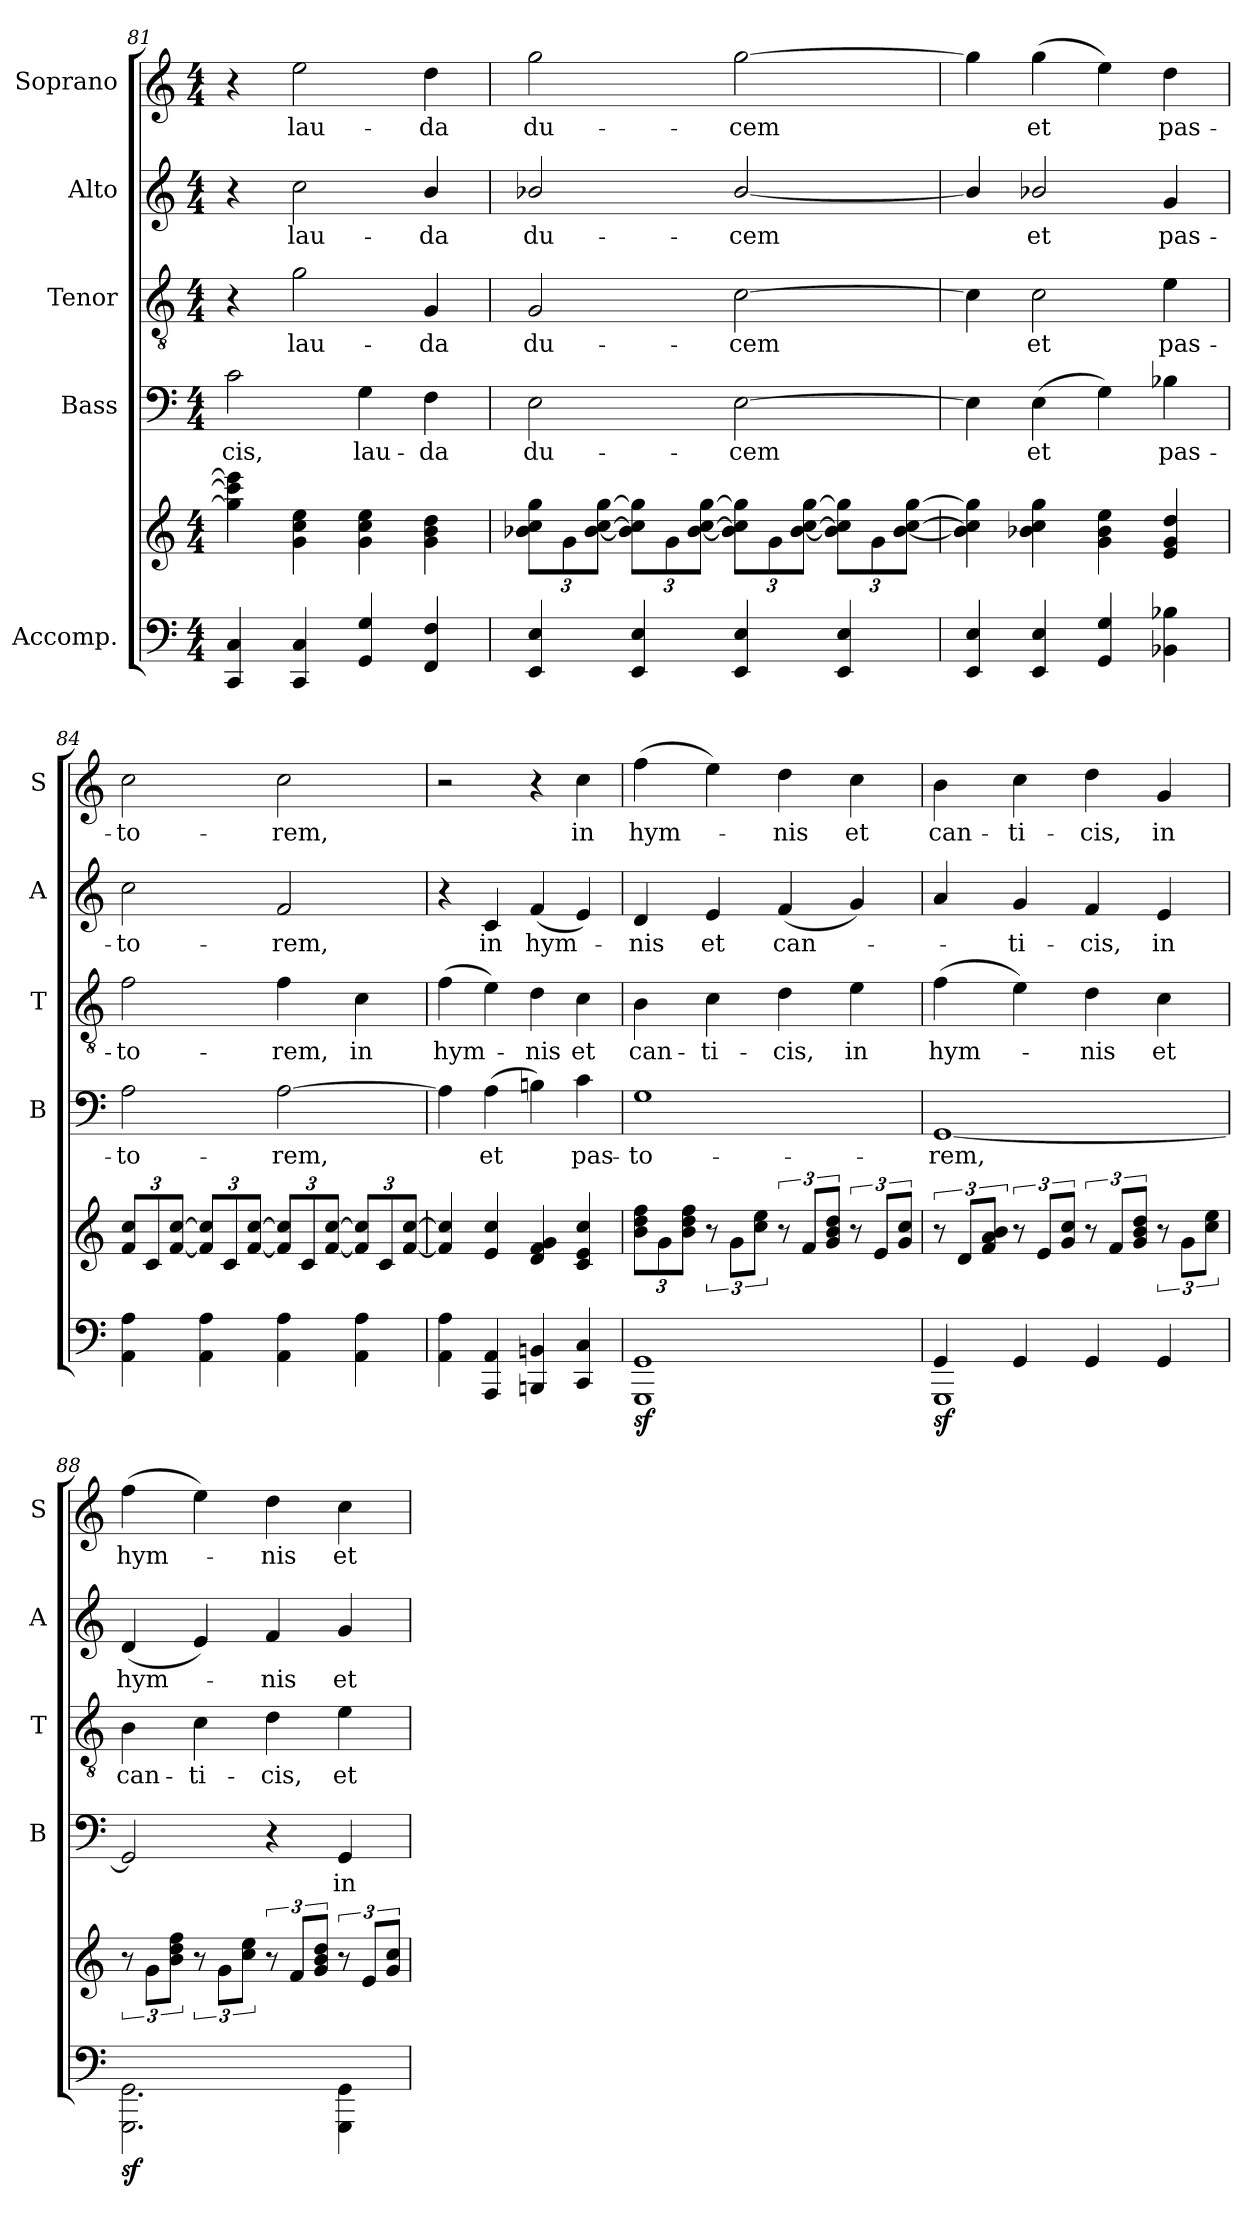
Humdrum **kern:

**kern	**kern	**dynam	**kern	**text	**kern	**text	**kern	**text	**kern	**text
*part5	*part5	*part5	*part4	*part4	*part3	*part3	*part2	*part2	*part1	*part1
*staff6	*staff5	*staff5/6	*staff4	*staff4	*staff3	*staff3	*staff2	*staff2	*staff1	*staff1
*I"Accomp.	*	*	*I"Bass	*	*I"Tenor	*	*I"Alto	*	*I"Soprano	*
*	*	*	*I'B	*	*I'T	*	*I'A	*	*I'S	*
*clefF4	*clefG2	*	*clefF4	*	*clefGv2	*	*clefG2	*	*clefG2	*
*k[]	*k[]	*	*k[]	*	*k[]	*	*k[]	*	*k[]	*
*M4/4	*M4/4	*	*M4/4	*	*M4/4	*	*M4/4	*	*M4/4	*
=81	=81	=81	=81	=81	=81	=81	=81	=81	=81	=81
*^	*	*	*	*	*	*	*	*	*	*
!	!	!	!	!	!LO:LY:b	!	!	!	!	!	!
4CC/ 4C/	1ryy	4gg\] 4ccc\] 4eee\]	.	2c\	-cis,	4r	.	4r	.	4r	.
!	!	!	!	!	!	!	!LO:LY:b	!	!LO:LY:b	!	!LO:LY:b
4CC/ 4C/	.	4g\ 4cc\ 4ee\	.	.	.	2g\	lau-	2cc\	lau-	2ee\	lau-
!	!	!	!	!	!LO:LY:b	!	!	!	!	!	!
4GG/ 4G/	.	4g\ 4cc\ 4ee\	.	4G\	lau-	.	.	.	.	.	.
!	!	!	!	!	!LO:LY:b	!	!LO:LY:b	!	!LO:LY:b	!	!LO:LY:b
4FF/ 4F/	.	4g\ 4b\ 4dd\	.	4F\	-da	4G/	-da	4b/	-da	4dd\	-da
!!LO:PB:g=z
=82	=82	=82	=82	=82	=82	=82	=82	=82	=82	=82	=82
*	*	*Xbrackettup	*	*	*	*	*	*	*	*	*
!	!	!	!	!	!LO:LY:b	!	!LO:LY:b	!	!LO:LY:b	!	!LO:LY:b
4EE/ 4E/	1ryy	12b-X\ 12cc\ 12gg\L	.	2E\	du-	2G/	du-	2b-X/	du-	2gg\	du-
.	.	12g\	.	.	.	.	.	.	.	.	.
.	.	[12b-\ [12cc\ [12gg\J	.	.	.	.	.	.	.	.	.
4EE/ 4E/	.	12b-\] 12cc\] 12gg\]L	.	.	.	.	.	.	.	.	.
.	.	12g\	.	.	.	.	.	.	.	.	.
.	.	[12b-\ [12cc\ [12gg\J	.	.	.	.	.	.	.	.	.
!	!	!	!	!	!LO:LY:b	!	!LO:LY:b	!	!LO:LY:b	!	!LO:LY:b
4EE/ 4E/	.	12b-\] 12cc\] 12gg\]L	.	[2E\	-cem	[2c\	-cem	[2b-/	-cem	[2gg\	-cem
.	.	12g\	.	.	.	.	.	.	.	.	.
.	.	[12b-\ [12cc\ [12gg\J	.	.	.	.	.	.	.	.	.
4EE/ 4E/	.	12b-\] 12cc\] 12gg\]L	.	.	.	.	.	.	.	.	.
.	.	12g\	.	.	.	.	.	.	.	.	.
.	.	[12b-\ [12cc\ [12gg\J	.	.	.	.	.	.	.	.	.
!!LO:LB:g=z
=83	=83	=83	=83	=83	=83	=83	=83	=83	=83	=83	=83
4EE/ 4E/	1ryy	4b-\] 4cc\] 4gg\]	.	4E\]	.	4c\]	.	4b-/]	.	4gg\]	.
!	!	!	!	!	!LO:LY:b	!	!LO:LY:b	!	!LO:LY:b	!	!LO:LY:b
4EE/ 4E/	.	4b-X\ 4cc\ 4gg\	.	(>4E\	et	2c\	et	2b-X/	et	(>4gg\	et
4GG/ 4G/	.	4g\ 4b-\ 4ee\	.	4G\)	.	.	.	.	.	4ee\)	.
!	!	!	!	!	!LO:LY:b	!	!LO:LY:b	!	!LO:LY:b	!	!LO:LY:b
4BB-X\ 4B-X\	.	4e/ 4g/ 4dd/	.	4B-X\	pas-	4e\	pas-	4g/	pas-	4dd\	pas-
=84	=84	=84	=84	=84	=84	=84	=84	=84	=84	=84	=84
!	!	!	!	!	!LO:LY:b	!	!LO:LY:b	!	!LO:LY:b	!	!LO:LY:b
4AA\ 4A\	1ryy	12f/ 12cc/L	.	2A\	-to-	2f\	-to-	2cc\	-to-	2cc\	-to-
.	.	12c/	.	.	.	.	.	.	.	.	.
.	.	[12f/ [12cc/J	.	.	.	.	.	.	.	.	.
4AA\ 4A\	.	12f/] 12cc/]L	.	.	.	.	.	.	.	.	.
.	.	12c/	.	.	.	.	.	.	.	.	.
.	.	[12f/ [12cc/J	.	.	.	.	.	.	.	.	.
!	!	!	!	!	!LO:LY:b	!	!LO:LY:b	!	!LO:LY:b	!	!LO:LY:b
4AA\ 4A\	.	12f/] 12cc/]L	.	[2A\	-rem,	4f\	-rem,	2f/	-rem,	2cc\	-rem,
.	.	12c/	.	.	.	.	.	.	.	.	.
.	.	[12f/ [12cc/J	.	.	.	.	.	.	.	.	.
!	!	!	!	!	!	!	!LO:LY:b	!	!	!	!
4AA\ 4A\	.	12f/] 12cc/]L	.	.	.	4c\	in	.	.	.	.
.	.	12c/	.	.	.	.	.	.	.	.	.
.	.	[12f/ [12cc/J	.	.	.	.	.	.	.	.	.
=85	=85	=85	=85	=85	=85	=85	=85	=85	=85	=85	=85
!	!	!	!	!	!	!	!LO:LY:b	!	!	!	!
4AA\ 4A\	1ryy	4f/] 4cc/]	.	4A\]	.	(>4f\	hym-	4r	.	2r	.
!	!	!	!	!	!LO:LY:b	!	!	!	!LO:LY:b	!	!
4AAA/ 4AA/	.	4e/ 4cc/	.	(>4A\	et	4e\)	.	4c/	in	.	.
!	!	!	!	!	!	!	!LO:LY:b	!	!LO:LY:b	!	!
4BBBn/ 4BBn/	.	4d/ 4f/ 4g/	.	4Bn\)	.	4d\	nis	(<4f/	hym-	4r	.
!	!	!	!	!	!LO:LY:b	!	!LO:LY:b	!	!	!	!LO:LY:b
4CC/ 4C/	.	4c/ 4e/ 4cc/	.	4c\	pas-	4c\	et	4e/)	.	4cc\	in
=86	=86	=86	=86	=86	=86	=86	=86	=86	=86	=86	=86
!	!	!	!LO:DY:b=2	!	!LO:LY:b	!	!LO:LY:b	!	!LO:LY:b	!	!LO:LY:b
1GGG 1GG	1ryy	12b\ 12dd\ 12ff\L	sf	1G	-to-	4B\	can-	4d/	nis	(>4ff\	hym-
.	.	12g\	.	.	.	.	.	.	.	.	.
.	.	12b\ 12dd\ 12ff\J	.	.	.	.	.	.	.	.	.
*	*	*brackettup	*	*	*	*	*	*	*	*	*
!	!	!	!	!	!	!	!LO:LY:b	!	!LO:LY:b	!	!
.	.	12r	.	.	.	4c\	-ti-	4e/	et	4ee\)	.
.	.	12g\L	.	.	.	.	.	.	.	.	.
.	.	12cc\ 12ee\J	.	.	.	.	.	.	.	.	.
!	!	!	!	!	!	!	!LO:LY:b	!	!LO:LY:b	!	!LO:LY:b
.	.	12r	.	.	.	4d\	-cis,	(<4f/	can-	4dd\	nis
.	.	12f/L	.	.	.	.	.	.	.	.	.
.	.	12g/ 12b/ 12dd/J	.	.	.	.	.	.	.	.	.
!	!	!	!	!	!	!	!LO:LY:b	!	!	!	!LO:LY:b
.	.	12r	.	.	.	4e\	in	4g/)	.	4cc\	et
.	.	12e/L	.	.	.	.	.	.	.	.	.
.	.	12g/ 12cc/J	.	.	.	.	.	.	.	.	.
=87	=87	=87	=87	=87	=87	=87	=87	=87	=87	=87	=87
!	!	!	!LO:DY:b=2	!	!LO:LY:b	!	!LO:LY:b	!	!	!	!LO:LY:b
4GG/	1GGG	12r	sf	[1GG	-rem,	(>4f\	hym-	4a/	.	4b\	can-
.	.	12d/L	.	.	.	.	.	.	.	.	.
.	.	12f/ 12a/ 12b/J	.	.	.	.	.	.	.	.	.
!	!	!	!	!	!	!	!	!	!LO:LY:b	!	!LO:LY:b
4GG/	.	12r	.	.	.	4e\)	.	4g/	ti-	4cc\	-ti-
.	.	12e/L	.	.	.	.	.	.	.	.	.
.	.	12g/ 12cc/J	.	.	.	.	.	.	.	.	.
!	!	!	!	!	!	!	!LO:LY:b	!	!LO:LY:b	!	!LO:LY:b
4GG/	.	12r	.	.	.	4d\	nis	4f/	-cis,	4dd\	-cis,
.	.	12f/L	.	.	.	.	.	.	.	.	.
.	.	12g/ 12b/ 12dd/J	.	.	.	.	.	.	.	.	.
!	!	!	!	!	!	!	!LO:LY:b	!	!LO:LY:b	!	!LO:LY:b
4GG/	.	12r	.	.	.	4c\	et	4e/	in	4g/	in
.	.	12g\L	.	.	.	.	.	.	.	.	.
.	.	12cc\ 12ee\J	.	.	.	.	.	.	.	.	.
!!LO:PB:g=z
=88	=88	=88	=88	=88	=88	=88	=88	=88	=88	=88	=88
!	!	!	!LO:DY:b=2	!	!	!	!LO:LY:b	!	!LO:LY:b	!	!LO:LY:b
1ryy	2.GGG\ 2.GG\	12r	sf	2GG/]	.	4B\	can-	(<4d/	hym-	(>4ff\	hym-
.	.	12g\L	.	.	.	.	.	.	.	.	.
.	.	12b\ 12dd\ 12ff\J	.	.	.	.	.	.	.	.	.
!	!	!	!	!	!	!	!LO:LY:b	!	!	!	!
.	.	12r	.	.	.	4c\	-ti-	4e/)	.	4ee\)	.
.	.	12g\L	.	.	.	.	.	.	.	.	.
.	.	12cc\ 12ee\J	.	.	.	.	.	.	.	.	.
!	!	!	!	!	!	!	!LO:LY:b	!	!LO:LY:b	!	!LO:LY:b
.	.	12r	.	4r	.	4d\	-cis,	4f/	nis	4dd\	nis
.	.	12f/L	.	.	.	.	.	.	.	.	.
.	.	12g/ 12b/ 12dd/J	.	.	.	.	.	.	.	.	.
!	!	!	!	!	!LO:LY:b	!	!LO:LY:b	!	!LO:LY:b	!	!LO:LY:b
.	4GGG\ 4GG\	12r	.	4GG/	in	4e\	et	4g/	et	4cc\	et
.	.	12e/L	.	.	.	.	.	.	.	.	.
.	.	12g/ 12cc/J	.	.	.	.	.	.	.	.	.
*v	*v	*	*	*	*	*	*	*	*	*	*
=	=	=	=	=	=	=	=	=	=	=
*-	*-	*-	*-	*-	*-	*-	*-	*-	*-	*-
